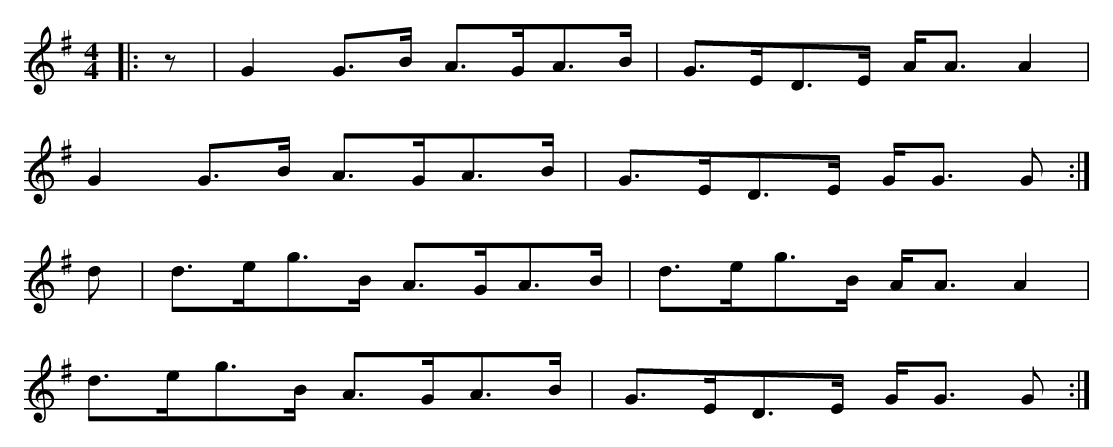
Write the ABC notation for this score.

X:1
M:4/4
K:G
|:z|G2 G>B A>GA>B|G>ED>E A<A A2|
G2 G>B A>GA>B|G>ED>E G<G G:|
d|d>eg>B A>GA>B|d>eg>B A<A A2|
d>eg>B A>GA>B|G>ED>E G<G G:|
